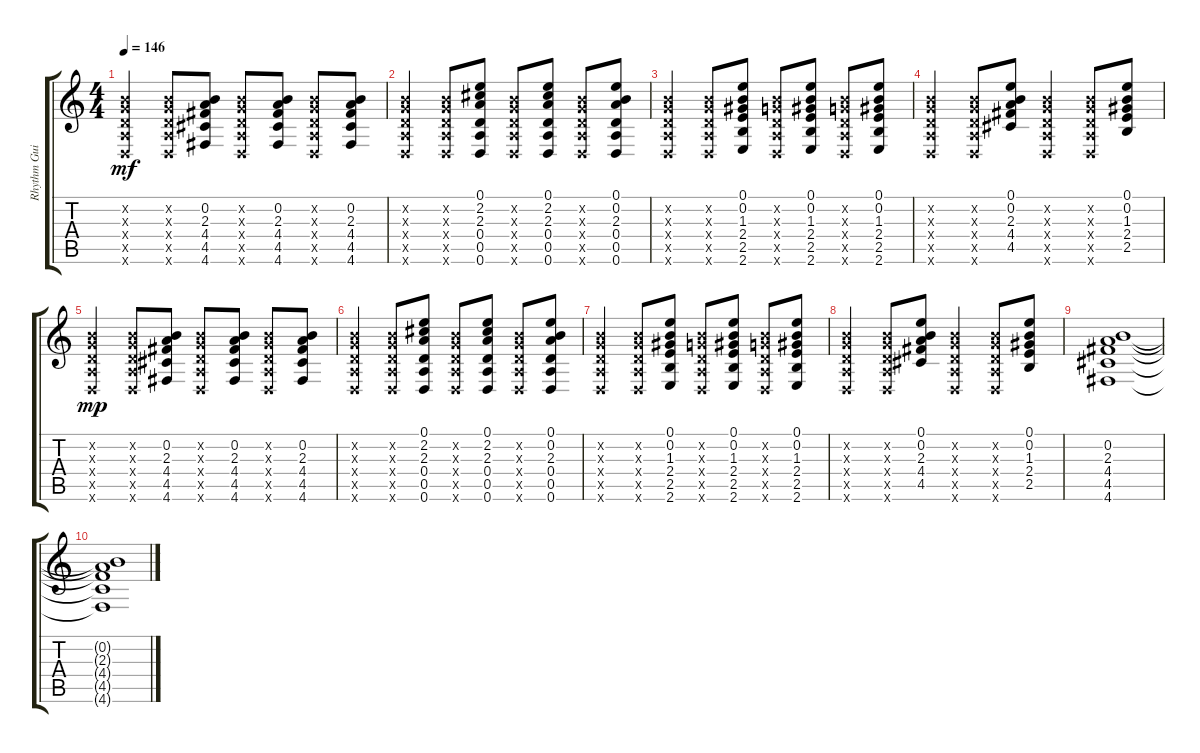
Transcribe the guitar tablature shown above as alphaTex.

\track ("Rhythm Guitar" "Rhythm Gui") {instrument acousticguitarsteel}
\staff {score tabs}
\tuning (E4 B3 G3 D3 A2 D2) {hide}
\ts (4 4)
\tempo 146
\clef g2
\ks c
(0.2{x} 0.3{x} 0.4{x} 0.5{x} 0.6{x}).4{dy mf} (0.2{x} 0.3{x} 0.4{x} 0.5{x} 0.6{x}).8 (0.2 2.3 4.4 4.5 4.6).8 (0.2{x} 0.3{x} 0.4{x} 0.5{x} 0.6{x}).8 (0.2 2.3 4.4 4.5 4.6).8 (0.2{x} 0.3{x} 0.4{x} 0.5{x} 0.6{x}).8 (0.2 2.3 4.4 4.5 4.6).8 |
(0.2{x} 0.3{x} 0.4{x} 0.5{x} 0.6{x}).4 (0.2{x} 0.3{x} 0.4{x} 0.5{x} 0.6{x}).8 (0.1 2.2 2.3 0.4 0.5 0.6).8 (0.2{x} 0.3{x} 0.4{x} 0.5{x} 0.6{x}).8 (0.1 2.2 2.3 0.4 0.5 0.6).8 (0.2{x} 0.3{x} 0.4{x} 0.5{x} 0.6{x}).8 (0.1 0.2 2.3 0.4 0.5 0.6).8 |
(0.2{x} 0.3{x} 0.4{x} 0.5{x} 0.6{x}).4 (0.2{x} 0.3{x} 0.4{x} 0.5{x} 0.6{x}).8 (0.1 0.2 1.3 2.4 2.5 2.6).8 (0.2{x} 0.3{x} 0.4{x} 0.5{x} 0.6{x}).8 (0.1 0.2 1.3 2.4 2.5 2.6).8 (0.2{x} 0.3{x} 0.4{x} 0.5{x} 0.6{x}).8 (0.1 0.2 1.3 2.4 2.5 2.6).8 |
(0.2{x} 0.3{x} 0.4{x} 0.5{x} 0.6{x}).4 (0.2{x} 0.3{x} 0.4{x} 0.5{x} 0.6{x}).8 (0.1 0.2 2.3 4.4 4.5).8 (0.2{x} 0.3{x} 0.4{x} 0.5{x} 0.6{x}).4 (0.2{x} 0.3{x} 0.4{x} 0.5{x} 0.6{x}).8 (0.1 0.2 1.3 2.4 2.5).8 |
(0.2{x} 0.3{x} 0.4{x} 0.5{x} 0.6{x}).4{dy mp} (0.2{x} 0.3{x} 0.4{x} 0.5{x} 0.6{x}).8 (0.2 2.3 4.4 4.5 4.6).8 (0.2{x} 0.3{x} 0.4{x} 0.5{x} 0.6{x}).8 (0.2 2.3 4.4 4.5 4.6).8 (0.2{x} 0.3{x} 0.4{x} 0.5{x} 0.6{x}).8 (0.2 2.3 4.4 4.5 4.6).8 |
(0.2{x} 0.3{x} 0.4{x} 0.5{x} 0.6{x}).4 (0.2{x} 0.3{x} 0.4{x} 0.5{x} 0.6{x}).8 (0.1 2.2 2.3 0.4 0.5 0.6).8 (0.2{x} 0.3{x} 0.4{x} 0.5{x} 0.6{x}).8 (0.1 2.2 2.3 0.4 0.5 0.6).8 (0.2{x} 0.3{x} 0.4{x} 0.5{x} 0.6{x}).8 (0.1 0.2 2.3 0.4 0.5 0.6).8 |
(0.2{x} 0.3{x} 0.4{x} 0.5{x} 0.6{x}).4 (0.2{x} 0.3{x} 0.4{x} 0.5{x} 0.6{x}).8 (0.1 0.2 1.3 2.4 2.5 2.6).8 (0.2{x} 0.3{x} 0.4{x} 0.5{x} 0.6{x}).8 (0.1 0.2 1.3 2.4 2.5 2.6).8 (0.2{x} 0.3{x} 0.4{x} 0.5{x} 0.6{x}).8 (0.1 0.2 1.3 2.4 2.5 2.6).8 |
(0.2{x} 0.3{x} 0.4{x} 0.5{x} 0.6{x}).4 (0.2{x} 0.3{x} 0.4{x} 0.5{x} 0.6{x}).8 (0.1 0.2 2.3 4.4 4.5).8 (0.2{x} 0.3{x} 0.4{x} 0.5{x} 0.6{x}).4 (0.2{x} 0.3{x} 0.4{x} 0.5{x} 0.6{x}).8 (0.1 0.2 1.3 2.4 2.5).8 |
(0.2 2.3 4.4 4.5 4.6).1 |
(0.2{t} 2.3{t} 4.4{t} 4.5{t} 4.6{t}).1
